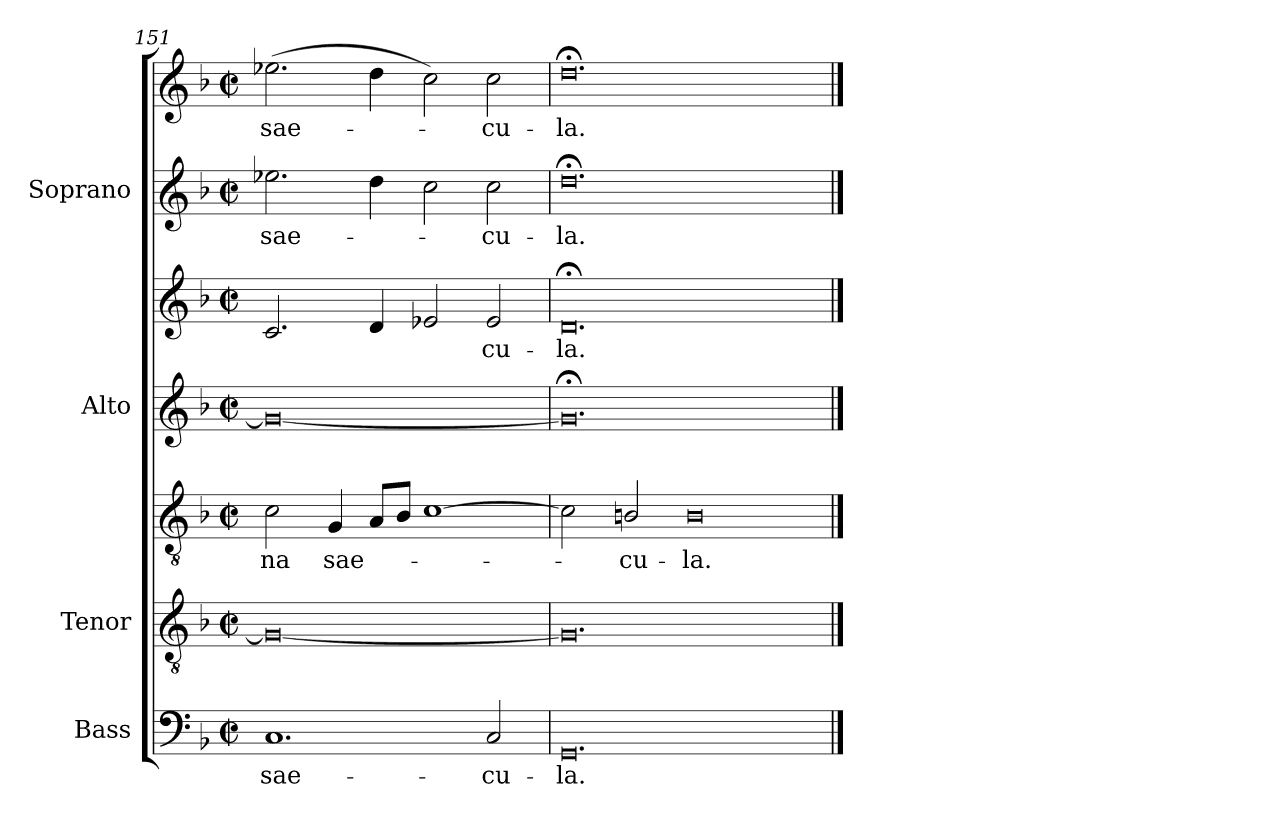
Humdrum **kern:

**kern	**text	**kern	**kern	**text	**kern	**kern	**text	**kern	**text	**kern	**text
*part4	*part4	*part3	*part3	*part3	*part2	*part2	*part2	*part1	*part1	*part1	*part1
*staff7	*staff7	*staff6	*staff5	*staff5	*staff4	*staff3	*staff3	*staff2	*staff2	*staff1	*staff1
*I"Bass	*	*I"Tenor	*	*	*I"Alto	*	*	*I"Soprano	*	*	*
*I'B	*	*I'T	*	*	*I'A	*	*	*I'S	*	*	*
*clefF4	*	*clefGv2	*clefGv2	*	*clefG2	*clefG2	*	*clefG2	*	*clefG2	*
*k[b-]	*	*k[b-]	*k[b-]	*	*k[b-]	*k[b-]	*	*k[b-]	*	*k[b-]	*
*F:	*	*F:	*F:	*	*F:	*F:	*	*F:	*	*F:	*
*M4/2	*	*M4/2	*M4/2	*	*M4/2	*M4/2	*	*M4/2	*	*M4/2	*
*met(c|)	*	*met(c|)	*met(c|)	*	*met(c|)	*met(c|)	*	*met(c|)	*	*met(c|)	*
=151	=151	=151	=151	=151	=151	=151	=151	=151	=151	=151	=151
!	!LO:LY:b	!	!	!LO:LY:b	!	!	!	!	!LO:LY:b	!	!LO:LY:b
1.C	sae-	0G_	2c	na	0g_	2.c	.	2.ee-X	sae-	(>2.ee-X	sae-
!	!	!	!	!LO:LY:b	!	!	!	!	!	!	!
.	.	.	4G	sae-	.	.	.	.	.	.	.
.	.	.	8AL	.	.	4d	.	4dd	.	4dd	.
.	.	.	8B-J	.	.	.	.	.	.	.	.
.	.	.	[1c	.	.	2e-X	.	2cc	.	2cc)	.
!	!LO:LY:b	!	!	!	!	!	!LO:LY:b	!	!LO:LY:b	!	!LO:LY:b
2C	-cu-	.	.	.	.	2e-	cu-	2cc	cu-	2cc	cu-
=152	=152	=152	=152	=152	=152	=152	=152	=152	=152	=152	=152
!	!LO:LY:b	!	!	!	!	!	!LO:LY:b	!	!LO:LY:b	!	!LO:LY:b
0.GG	-la.	0.G]	2c]	.	0.g;<]	0.d;<	-la.	0.dd;<	-la.	0.dd;<	-la.
!	!	!	!	!LO:LY:b	!	!	!	!	!	!	!
.	.	.	2Bn/	cu-	.	.	.	.	.	.	.
!	!	!	!	!LO:LY:b	!	!	!	!	!	!	!
.	.	.	0B	-la.	.	.	.	.	.	.	.
==	==	==	==	==	==	==	==	==	==	==	==
*-	*-	*-	*-	*-	*-	*-	*-	*-	*-	*-	*-
